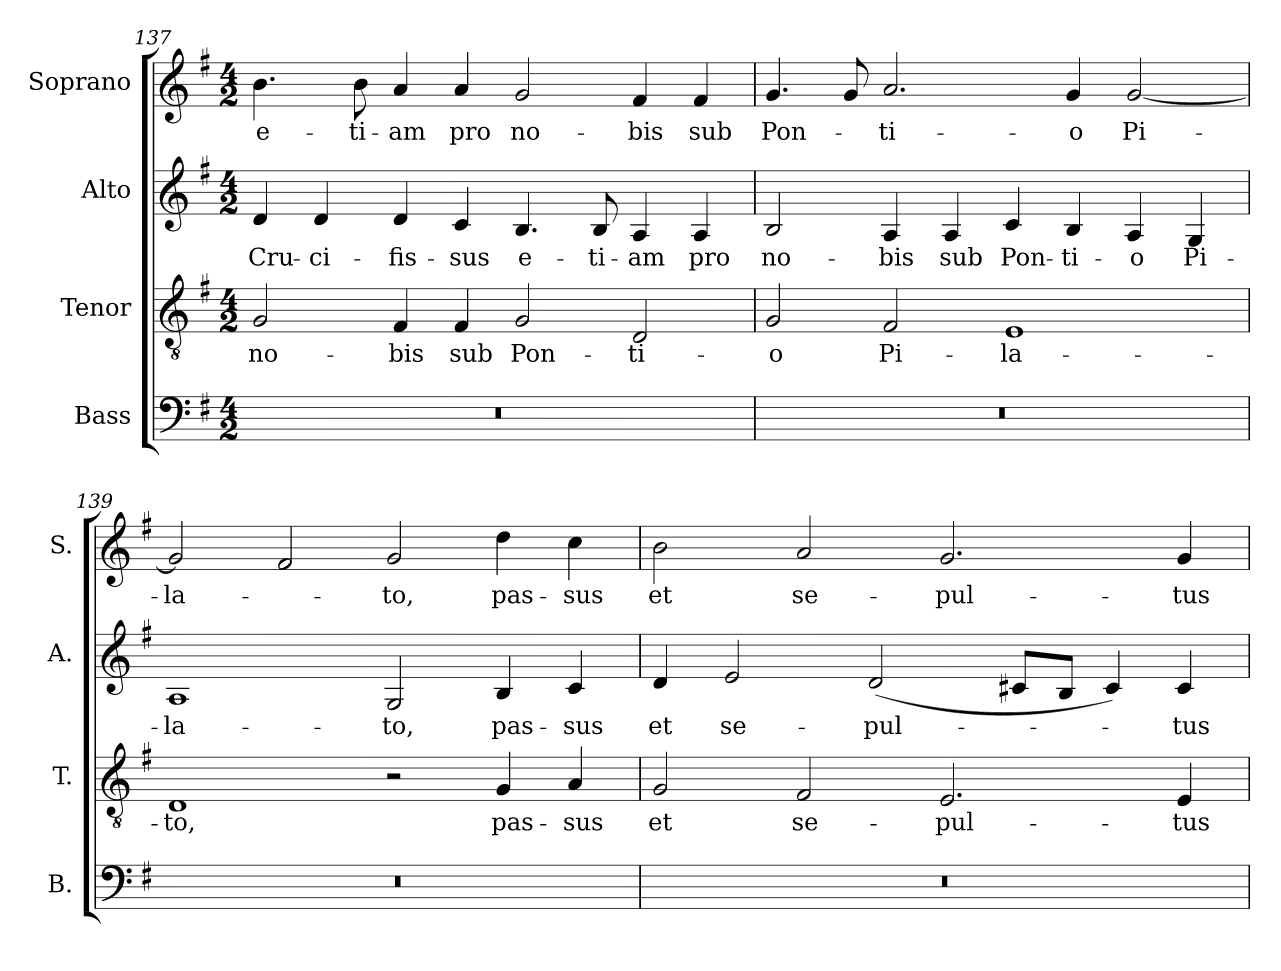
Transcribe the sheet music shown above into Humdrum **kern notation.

**kern	**kern	**text	**kern	**text	**kern	**text
*part4	*part3	*part3	*part2	*part2	*part1	*part1
*staff4	*staff3	*staff3	*staff2	*staff2	*staff1	*staff1
*I"Bass	*I"Tenor	*	*I"Alto	*	*I"Soprano	*
*I'B.	*I'T.	*	*I'A.	*	*I'S.	*
*clefF4	*clefGv2	*	*clefG2	*	*clefG2	*
*	*ITrd7c12	*	*	*	*	*
*k[f#]	*k[f#]	*	*k[f#]	*	*k[f#]	*
*G:	*G:	*	*G:	*	*G:	*
*M4/2	*M4/2	*	*M4/2	*	*M4/2	*
=137	=137	=137	=137	=137	=137	=137
!LO:N:vis=1	!	!	!	!	!	!
!	!	!LO:LY:b:color=#000000	!	!	!	!
!	!	!	!	!LO:LY:b:color=#000000	!	!
!	!	!	!	!	!	!LO:LY:b:color=#000000
0r	2GGi/	no-	4di/	Cru-	4.bi\	e-
!	!	!	!	!LO:LY:b:color=#000000	!	!
.	.	.	4di/	-ci-	.	.
!	!	!	!	!	!	!LO:LY:b:color=#000000
.	.	.	.	.	8bi\	-ti-
!	!	!LO:LY:b:color=#000000	!	!	!	!
!	!	!	!	!LO:LY:b:color=#000000	!	!
!	!	!	!	!	!	!LO:LY:b:color=#000000
.	4FF#i/	-bis	4di/	-fis-	4ai/	-am
!	!	!LO:LY:b:color=#000000	!	!	!	!
!	!	!	!	!LO:LY:b:color=#000000	!	!
!	!	!	!	!	!	!LO:LY:b:color=#000000
.	4FF#i/	sub	4ci/	-sus	4ai/	pro
!	!	!LO:LY:b:color=#000000	!	!	!	!
!	!	!	!	!LO:LY:b:color=#000000	!	!
!	!	!	!	!	!	!LO:LY:b:color=#000000
.	2GGi/	Pon-	4.Bi/	e-	2gi/	no-
!	!	!	!	!LO:LY:b:color=#000000	!	!
.	.	.	8Bi/	-ti-	.	.
!	!	!LO:LY:b:color=#000000	!	!	!	!
!	!	!	!	!LO:LY:b:color=#000000	!	!
!	!	!	!	!	!	!LO:LY:b:color=#000000
.	2DDi/	-ti-	4Ai/	-am	4f#i/	-bis
!	!	!	!	!LO:LY:b:color=#000000	!	!
!	!	!	!	!	!	!LO:LY:b:color=#000000
.	.	.	4Ai/	pro	4f#i/	sub
=138	=138	=138	=138	=138	=138	=138
!LO:N:vis=1	!	!	!	!	!	!
!	!	!LO:LY:b:color=#000000	!	!	!	!
!	!	!	!	!LO:LY:b:color=#000000	!	!
!	!	!	!	!	!	!LO:LY:b:color=#000000
0r	2GGi/	-o	2Bi/	no-	4.gi/	Pon-
.	.	.	.	.	8gi/	.
!	!	!LO:LY:b:color=#000000	!	!	!	!
!	!	!	!	!LO:LY:b:color=#000000	!	!
!	!	!	!	!	!	!LO:LY:b:color=#000000
.	2FF#i/	Pi-	4Ai/	-bis	2.ai/	-ti-
!	!	!	!	!LO:LY:b:color=#000000	!	!
.	.	.	4Ai/	sub	.	.
!	!	!LO:LY:b:color=#000000	!	!	!	!
!	!	!	!	!LO:LY:b:color=#000000	!	!
.	1EEi	-la-	4ci/	Pon-	.	.
!	!	!	!	!LO:LY:b:color=#000000	!	!
!	!	!	!	!	!	!LO:LY:b:color=#000000
.	.	.	4Bi/	-ti-	4gi/	-o
!	!	!	!	!LO:LY:b:color=#000000	!	!
!	!	!	!	!	!	!LO:LY:b:color=#000000
.	.	.	4Ai/	-o	[2gi/	Pi-
!	!	!	!	!LO:LY:b:color=#000000	!	!
.	.	.	4Gi/	Pi-	.	.
!!LO:LB:g=z
=139	=139	=139	=139	=139	=139	=139
!LO:N:vis=1	!	!	!	!	!	!
!	!	!LO:LY:b:color=#000000	!	!	!	!
!	!	!	!	!LO:LY:b:color=#000000	!	!
!	!	!	!	!	!	!LO:LY:b:color=#000000
0r	1DDi	-to,	1Ai	-la-	2gi/]	-la-
.	.	.	.	.	2f#i/	.
!	!	!	!	!LO:LY:b:color=#000000	!	!
!	!	!	!	!	!	!LO:LY:b:color=#000000
.	2r	.	2Gi/	-to,	2gi/	-to,
!	!	!LO:LY:b:color=#000000	!	!	!	!
!	!	!	!	!LO:LY:b:color=#000000	!	!
!	!	!	!	!	!	!LO:LY:b:color=#000000
.	4GGi/	pas-	4Bi/	pas-	4ddi\	pas-
!	!	!LO:LY:b:color=#000000	!	!	!	!
!	!	!	!	!LO:LY:b:color=#000000	!	!
!	!	!	!	!	!	!LO:LY:b:color=#000000
.	4AAi/	-sus	4ci/	-sus	4cci\	-sus
=140	=140	=140	=140	=140	=140	=140
!LO:N:vis=1	!	!	!	!	!	!
!	!	!LO:LY:b:color=#000000	!	!	!	!
!	!	!	!	!LO:LY:b:color=#000000	!	!
!	!	!	!	!	!	!LO:LY:b:color=#000000
0r	2GGi/	et	4di/	et	2bi\	et
!	!	!	!	!LO:LY:b:color=#000000	!	!
.	.	.	2ei/	se-	.	.
!	!	!LO:LY:b:color=#000000	!	!	!	!
!	!	!	!	!	!	!LO:LY:b:color=#000000
.	2FF#i/	se-	.	.	2ai/	se-
!	!	!	!	!LO:LY:b:color=#000000	!	!
.	.	.	(2di/	-pul-	.	.
!	!	!LO:LY:b:color=#000000	!	!	!	!
!	!	!	!	!	!	!LO:LY:b:color=#000000
.	2.EEi/	-pul-	.	.	2.gi/	-pul-
.	.	.	8c#Xi/L	.	.	.
.	.	.	8Bi/J	.	.	.
.	.	.	4c#i/)	.	.	.
!	!	!LO:LY:b:color=#000000	!	!	!	!
!	!	!	!	!LO:LY:b:color=#000000	!	!
!	!	!	!	!	!	!LO:LY:b:color=#000000
.	4EEi/	-tus	4c#i/	-tus	4gi/	-tus
=	=	=	=	=	=	=
*-	*-	*-	*-	*-	*-	*-
